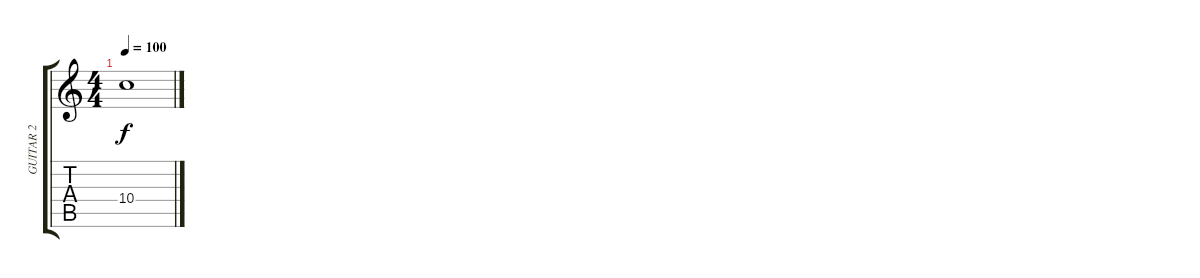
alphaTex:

\track ("GUITAR 2" "GUITAR 2") {instrument overdrivenguitar}
\staff {score tabs}
\tuning (E4 B3 G3 D3 A2 E2) {hide}
\ts (4 4)
\tempo 100
\clef g2
\ks c
10.4{t}.1{dy f}
